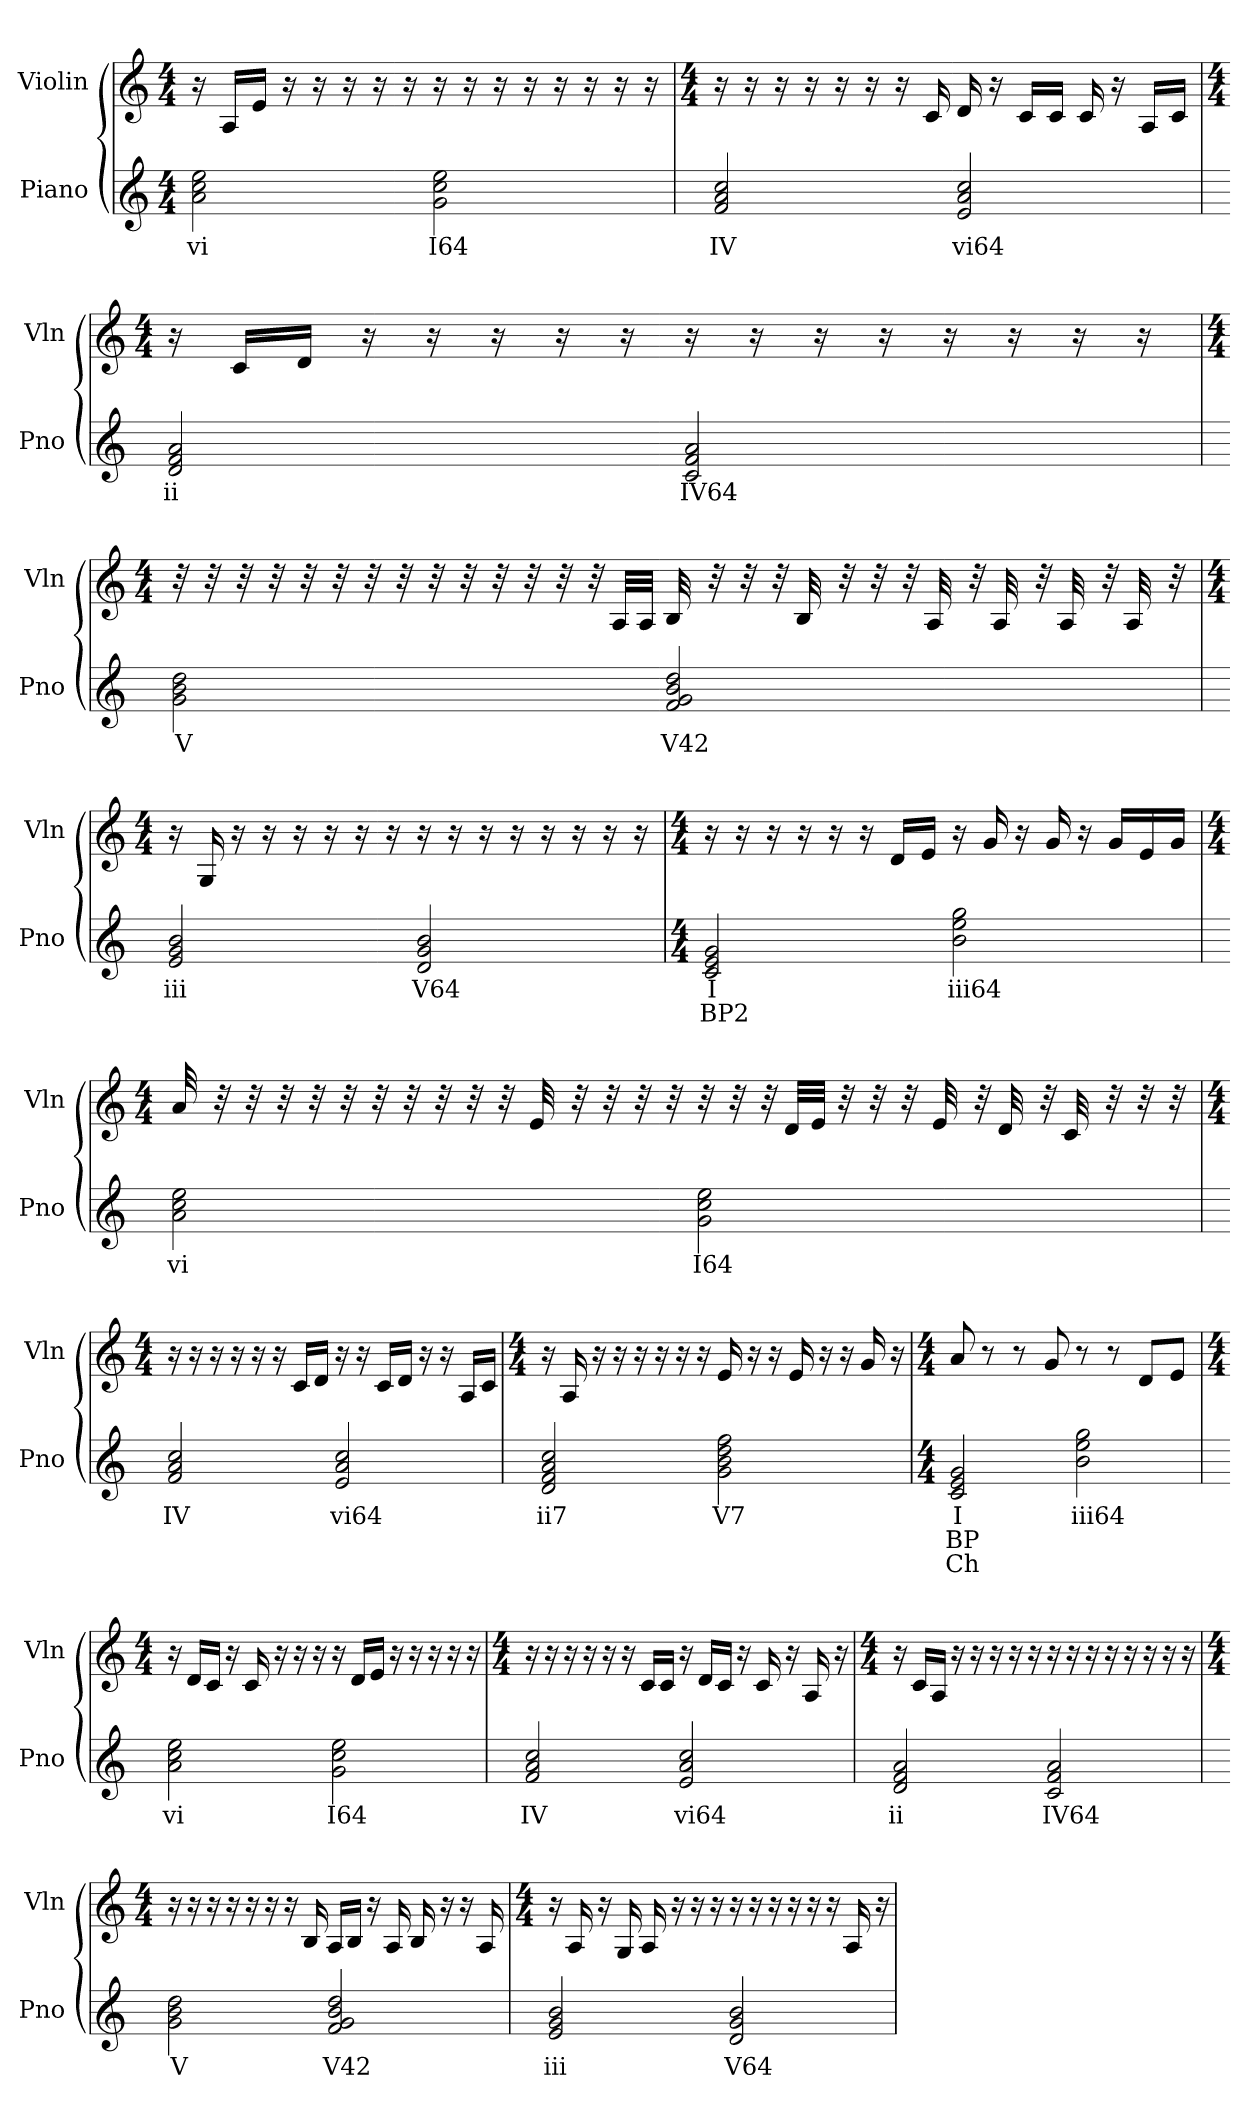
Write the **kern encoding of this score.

**kern	**text	**text	**text	**kern
*part2	*part2	*part2	*part2	*part1
*staff2	*staff2	*staff2	*staff2	*staff1
*I"Piano	*	*	*	*I"Violin
*I'Pno	*	*	*	*I'Vln
*k[]	*	*	*	*
*C:	*	*	*	*
*M4/4	*	*	*	*M4/4
=	=	=	=	=
2a 2cc 2ee	vi	.	.	16r
.	.	.	.	16ALL
.	.	.	.	16eJJ
.	.	.	.	16r
.	.	.	.	16r
.	.	.	.	16r
.	.	.	.	16r
.	.	.	.	16r
2g 2cc 2ee	I64	.	.	16r
.	.	.	.	16r
.	.	.	.	16r
.	.	.	.	16r
.	.	.	.	16r
.	.	.	.	16r
.	.	.	.	16r
.	.	.	.	16r
=	=	=	=	=
*k[]	*	*	*	*
*C:	*	*	*	*
*	*	*	*	*M4/4
2f 2a 2cc	IV	.	.	16r
.	.	.	.	16r
.	.	.	.	16r
.	.	.	.	16r
.	.	.	.	16r
.	.	.	.	16r
.	.	.	.	16r
.	.	.	.	16c
2e 2a 2cc	vi64	.	.	16d
.	.	.	.	16r
.	.	.	.	16cLL
.	.	.	.	16cJJ
.	.	.	.	16c
.	.	.	.	16r
.	.	.	.	16ALL
.	.	.	.	16cJJ
=	=	=	=	=
*k[]	*	*	*	*
*C:	*	*	*	*
*	*	*	*	*M4/4
2d 2f 2a	ii	.	.	16r
.	.	.	.	16cLL
.	.	.	.	16dJJ
.	.	.	.	16r
.	.	.	.	16r
.	.	.	.	16r
.	.	.	.	16r
.	.	.	.	16r
2c 2f 2a	IV64	.	.	16r
.	.	.	.	16r
.	.	.	.	16r
.	.	.	.	16r
.	.	.	.	16r
.	.	.	.	16r
.	.	.	.	16r
.	.	.	.	16r
=	=	=	=	=
*k[]	*	*	*	*
*C:	*	*	*	*
*	*	*	*	*M4/4
2g 2b 2dd	V	.	.	32r
.	.	.	.	32r
.	.	.	.	32r
.	.	.	.	32r
.	.	.	.	32r
.	.	.	.	32r
.	.	.	.	32r
.	.	.	.	32r
.	.	.	.	32r
.	.	.	.	32r
.	.	.	.	32r
.	.	.	.	32r
.	.	.	.	32r
.	.	.	.	32r
.	.	.	.	32ALLL
.	.	.	.	32AJJJ
2f 2g 2b 2dd	V42	.	.	32B
.	.	.	.	32r
.	.	.	.	32r
.	.	.	.	32r
.	.	.	.	32B
.	.	.	.	32r
.	.	.	.	32r
.	.	.	.	32r
.	.	.	.	32A
.	.	.	.	32r
.	.	.	.	32A
.	.	.	.	32r
.	.	.	.	32A
.	.	.	.	32r
.	.	.	.	32A
.	.	.	.	32r
=	=	=	=	=
*k[]	*	*	*	*
*C:	*	*	*	*
*	*	*	*	*M4/4
2e 2g 2b	iii	.	.	16r
.	.	.	.	16G
.	.	.	.	16r
.	.	.	.	16r
.	.	.	.	16r
.	.	.	.	16r
.	.	.	.	16r
.	.	.	.	16r
2d 2g 2b	V64	.	.	16r
.	.	.	.	16r
.	.	.	.	16r
.	.	.	.	16r
.	.	.	.	16r
.	.	.	.	16r
.	.	.	.	16r
.	.	.	.	16r
=	=	=	=	=
*k[]	*	*	*	*
*C:	*	*	*	*
*M4/4	*	*	*	*M4/4
2c 2e 2g	I	BP2	.	16r
.	.	.	.	16r
.	.	.	.	16r
.	.	.	.	16r
.	.	.	.	16r
.	.	.	.	16r
.	.	.	.	16dLL
.	.	.	.	16eJJ
2b 2ee 2gg	iii64	.	.	16r
.	.	.	.	16g
.	.	.	.	16r
.	.	.	.	16g
.	.	.	.	16r
.	.	.	.	16gLL
.	.	.	.	16e
.	.	.	.	16gJJ
=	=	=	=	=
*k[]	*	*	*	*
*C:	*	*	*	*
*	*	*	*	*M4/4
2a 2cc 2ee	vi	.	.	32a
.	.	.	.	32r
.	.	.	.	32r
.	.	.	.	32r
.	.	.	.	32r
.	.	.	.	32r
.	.	.	.	32r
.	.	.	.	32r
.	.	.	.	32r
.	.	.	.	32r
.	.	.	.	32r
.	.	.	.	32e
.	.	.	.	32r
.	.	.	.	32r
.	.	.	.	32r
.	.	.	.	32r
2g 2cc 2ee	I64	.	.	32r
.	.	.	.	32r
.	.	.	.	32r
.	.	.	.	32dLLL
.	.	.	.	32eJJJ
.	.	.	.	32r
.	.	.	.	32r
.	.	.	.	32r
.	.	.	.	32e
.	.	.	.	32r
.	.	.	.	32d
.	.	.	.	32r
.	.	.	.	32c
.	.	.	.	32r
.	.	.	.	32r
.	.	.	.	32r
=	=	=	=	=
*k[]	*	*	*	*
*C:	*	*	*	*
*	*	*	*	*M4/4
2f 2a 2cc	IV	.	.	16r
.	.	.	.	16r
.	.	.	.	16r
.	.	.	.	16r
.	.	.	.	16r
.	.	.	.	16r
.	.	.	.	16cLL
.	.	.	.	16dJJ
2e 2a 2cc	vi64	.	.	16r
.	.	.	.	16r
.	.	.	.	16cLL
.	.	.	.	16dJJ
.	.	.	.	16r
.	.	.	.	16r
.	.	.	.	16ALL
.	.	.	.	16cJJ
=	=	=	=	=
*k[]	*	*	*	*
*C:	*	*	*	*
*	*	*	*	*M4/4
2d 2f 2a 2cc	ii7	.	.	16r
.	.	.	.	16A
.	.	.	.	16r
.	.	.	.	16r
.	.	.	.	16r
.	.	.	.	16r
.	.	.	.	16r
.	.	.	.	16r
2g 2b 2dd 2ff	V7	.	.	16e
.	.	.	.	16r
.	.	.	.	16r
.	.	.	.	16e
.	.	.	.	16r
.	.	.	.	16r
.	.	.	.	16g
.	.	.	.	16r
=	=	=	=	=
*k[]	*	*	*	*
*C:	*	*	*	*
*M4/4	*	*	*	*M4/4
2c 2e 2g	I	BP	Ch	8a
.	.	.	.	8r
.	.	.	.	8r
.	.	.	.	8g
2b 2ee 2gg	iii64	.	.	8r
.	.	.	.	8r
.	.	.	.	8dL
.	.	.	.	8eJ
=	=	=	=	=
*k[]	*	*	*	*
*C:	*	*	*	*
*	*	*	*	*M4/4
2a 2cc 2ee	vi	.	.	16r
.	.	.	.	16dLL
.	.	.	.	16cJJ
.	.	.	.	16r
.	.	.	.	16c
.	.	.	.	16r
.	.	.	.	16r
.	.	.	.	16r
2g 2cc 2ee	I64	.	.	16r
.	.	.	.	16dLL
.	.	.	.	16eJJ
.	.	.	.	16r
.	.	.	.	16r
.	.	.	.	16r
.	.	.	.	16r
.	.	.	.	16r
=	=	=	=	=
*k[]	*	*	*	*
*C:	*	*	*	*
*	*	*	*	*M4/4
2f 2a 2cc	IV	.	.	16r
.	.	.	.	16r
.	.	.	.	16r
.	.	.	.	16r
.	.	.	.	16r
.	.	.	.	16r
.	.	.	.	16cLL
.	.	.	.	16cJJ
2e 2a 2cc	vi64	.	.	16r
.	.	.	.	16dLL
.	.	.	.	16cJJ
.	.	.	.	16r
.	.	.	.	16c
.	.	.	.	16r
.	.	.	.	16A
.	.	.	.	16r
=	=	=	=	=
*k[]	*	*	*	*
*C:	*	*	*	*
*	*	*	*	*M4/4
2d 2f 2a	ii	.	.	16r
.	.	.	.	16cLL
.	.	.	.	16AJJ
.	.	.	.	16r
.	.	.	.	16r
.	.	.	.	16r
.	.	.	.	16r
.	.	.	.	16r
2c 2f 2a	IV64	.	.	16r
.	.	.	.	16r
.	.	.	.	16r
.	.	.	.	16r
.	.	.	.	16r
.	.	.	.	16r
.	.	.	.	16r
.	.	.	.	16r
=	=	=	=	=
*k[]	*	*	*	*
*C:	*	*	*	*
*	*	*	*	*M4/4
2g 2b 2dd	V	.	.	16r
.	.	.	.	16r
.	.	.	.	16r
.	.	.	.	16r
.	.	.	.	16r
.	.	.	.	16r
.	.	.	.	16r
.	.	.	.	16B
2f 2g 2b 2dd	V42	.	.	16ALL
.	.	.	.	16BJJ
.	.	.	.	16r
.	.	.	.	16A
.	.	.	.	16B
.	.	.	.	16r
.	.	.	.	16r
.	.	.	.	16A
=	=	=	=	=
*k[]	*	*	*	*
*C:	*	*	*	*
*	*	*	*	*M4/4
2e 2g 2b	iii	.	.	16r
.	.	.	.	16A
.	.	.	.	16r
.	.	.	.	16G
.	.	.	.	16A
.	.	.	.	16r
.	.	.	.	16r
.	.	.	.	16r
2d 2g 2b	V64	.	.	16r
.	.	.	.	16r
.	.	.	.	16r
.	.	.	.	16r
.	.	.	.	16r
.	.	.	.	16r
.	.	.	.	16A
.	.	.	.	16r
=	=	=	=	=
*-	*-	*-	*-	*-
